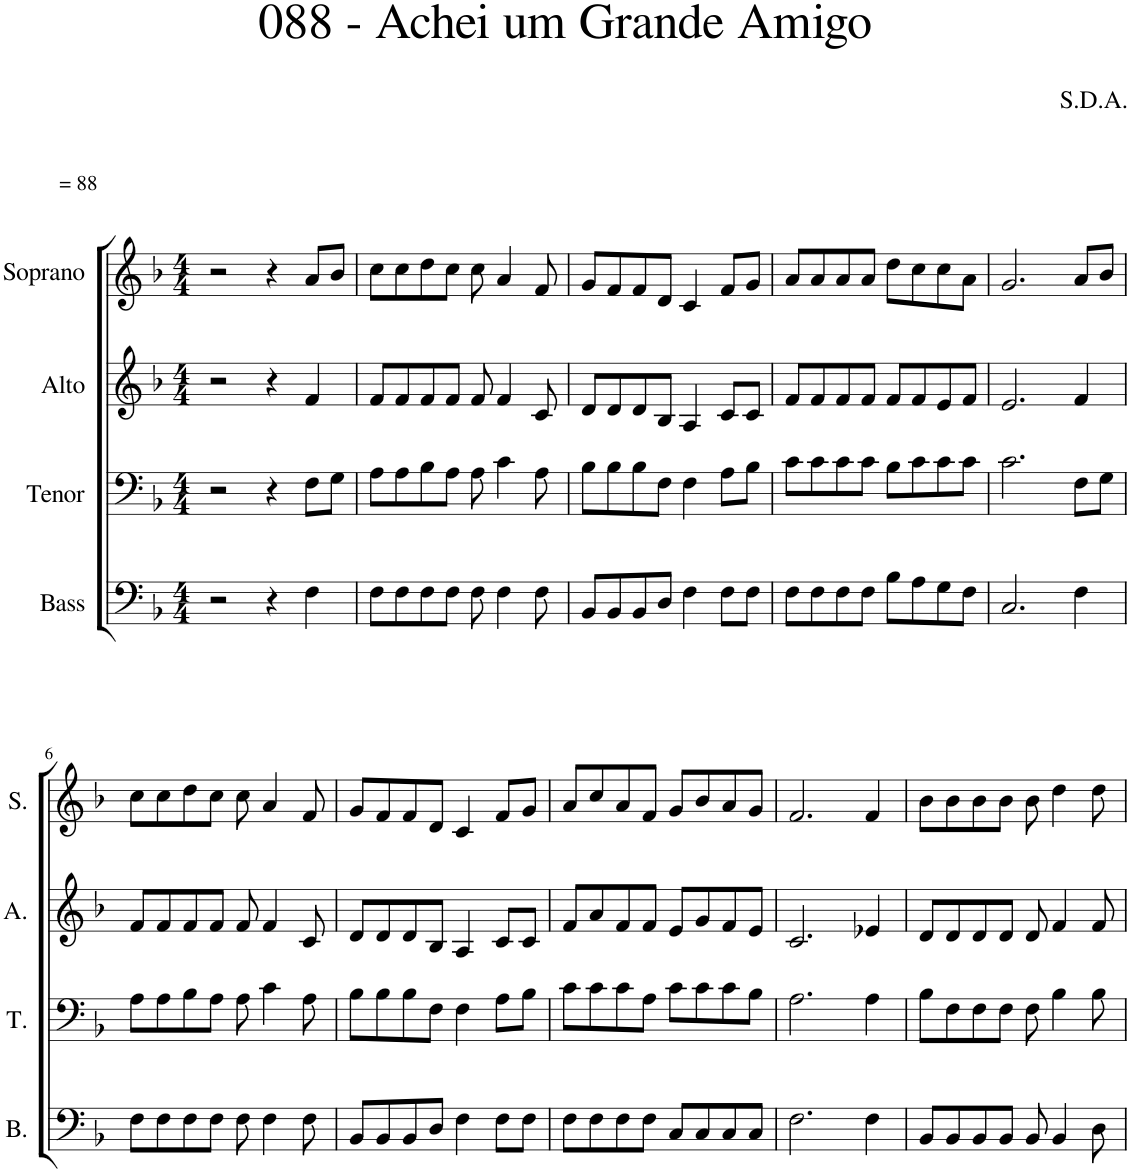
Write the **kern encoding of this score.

**kern	**kern	**kern	**kern
*part4	*part3	*part2	*part1
*staff4	*staff3	*staff2	*staff1
*I"Bass	*I"Tenor	*I"Alto	*I"Soprano
*I'B.	*I'T.	*I'A.	*I'S.
*clefF4	*clefF4	*clefG2	*clefG2
*k[b-]	*k[b-]	*k[b-]	*k[b-]
*M4/4	*M4/4	*M4/4	*M4/4
=1	=1	=1	=1
!	!	!	!LO:TX:a:t== 88
2r	2r	2r	2r
4r	4r	4r	4r
4F\	8F\L	4f/	8a/L
.	8G\J	.	8b-/J
=2	=2	=2	=2
8F\L	8A\L	8f/L	8cc\L
8F\	8A\	8f/	8cc\
8F\	8B-\	8f/	8dd\
8F\J	8A\J	8f/J	8cc\J
8F\	8A\	8f/	8cc\
4F\	4c\	4f/	4a/
8F\	8A\	8c/	8f/
=3	=3	=3	=3
8BB-/L	8B-\L	8d/L	8g/L
8BB-/	8B-\	8d/	8f/
8BB-/	8B-\	8d/	8f/
8D/J	8F\J	8B-/J	8d/J
4F\	4F\	4A/	4c/
8F\L	8A\L	8c/L	8f/L
8F\J	8B-\J	8c/J	8g/J
=4	=4	=4	=4
8F\L	8c\L	8f/L	8a/L
8F\	8c\	8f/	8a/
8F\	8c\	8f/	8a/
8F\J	8c\J	8f/J	8a/J
8B-\L	8B-\L	8f/L	8dd\L
8A\	8c\	8f/	8cc\
8G\	8c\	8e/	8cc\
8F\J	8c\J	8f/J	8a\J
=5	=5	=5	=5
2.C/	2.c\	2.e/	2.g/
4F\	8F\L	4f/	8a/L
.	8G\J	.	8b-/J
!!LO:LB:g=z
=6	=6	=6	=6
8F\L	8A\L	8f/L	8cc\L
8F\	8A\	8f/	8cc\
8F\	8B-\	8f/	8dd\
8F\J	8A\J	8f/J	8cc\J
8F\	8A\	8f/	8cc\
4F\	4c\	4f/	4a/
8F\	8A\	8c/	8f/
=7	=7	=7	=7
8BB-/L	8B-\L	8d/L	8g/L
8BB-/	8B-\	8d/	8f/
8BB-/	8B-\	8d/	8f/
8D/J	8F\J	8B-/J	8d/J
4F\	4F\	4A/	4c/
8F\L	8A\L	8c/L	8f/L
8F\J	8B-\J	8c/J	8g/J
=8	=8	=8	=8
8F\L	8c\L	8f/L	8a/L
8F\	8c\	8a/	8cc/
8F\	8c\	8f/	8a/
8F\J	8A\J	8f/J	8f/J
8C/L	8c\L	8e/L	8g/L
8C/	8c\	8g/	8b-/
8C/	8c\	8f/	8a/
8C/J	8B-\J	8e/J	8g/J
=9	=9	=9	=9
2.F\	2.A\	2.c/	2.f/
4F\	4A\	4e-X/	4f/
=10	=10	=10	=10
8BB-/L	8B-\L	8d/L	8b-\L
8BB-/	8F\	8d/	8b-\
8BB-/	8F\	8d/	8b-\
8BB-/J	8F\J	8d/J	8b-\J
8BB-/	8F\	8d/	8b-\
4BB-/	4B-\	4f/	4dd\
8D\	8B-\	8f/	8dd\
=	=	=	=
*-	*-	*-	*-
